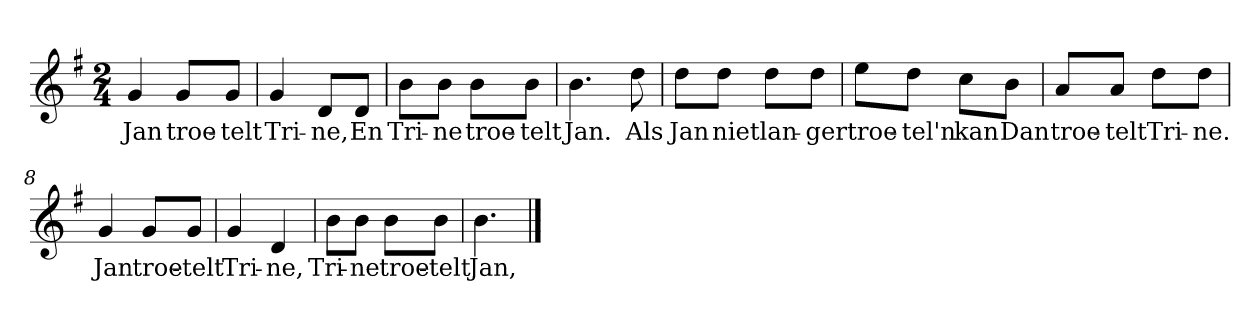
**kern	**text
*part1	*part1
*staff1	*staff1
*clefG2	*
*k[f#]	*
*G:	*
*M2/4	*
*MM120	*
=1	=1
4g	Jan
8g/L	troe-
8g/J	-telt
=2	=2
4g	Tri-
8d/L	-ne,
8d/J	En
=3	=3
8b\L	Tri-
8b\J	-ne
8b\L	troe-
8b\J	-telt
=4	=4
4.b	Jan.
8dd	Als
=5	=5
8dd\L	Jan
8dd\J	niet
8dd\L	lan-
8dd\J	-ger
=6	=6
8ee\L	troe-
8dd\J	-tel'n
8cc\L	kan
8b\J	Dan
=7	=7
8a/L	troe-
8a/J	-telt
8dd\L	Tri-
8dd\J	-ne.
=8	=8
4g	Jan
8g/L	troe-
8g/J	-telt
=9	=9
4g	Tri-
4d	-ne,
=10	=10
8b\L	Tri-
8b\J	-ne
8b\L	troe-
8b\J	-telt
=11	=11
4.b	Jan,
==	==
*-	*-
